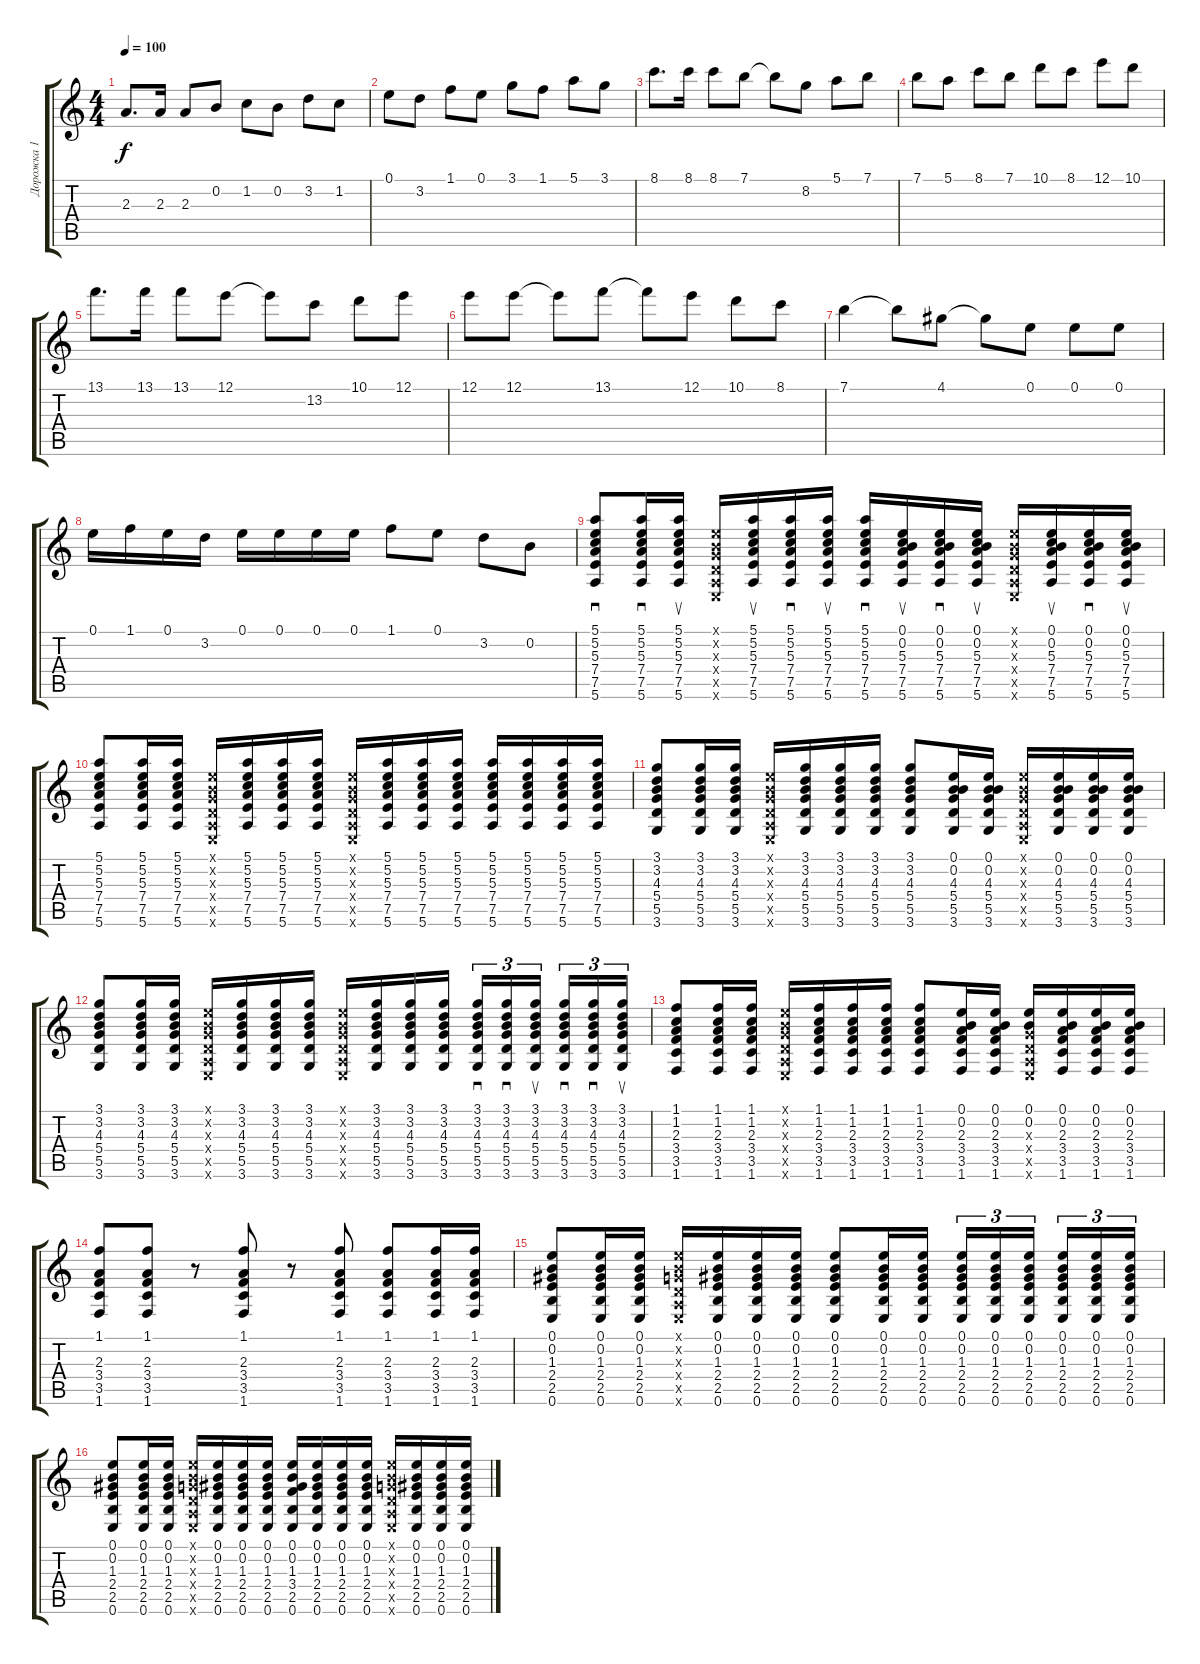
\track ("Дорожка 1" "Дорожка 1") {instrument acousticguitarnylon}
\staff {score tabs}
\tuning (E4 B3 G3 D3 A2 E2) {hide}
\ts (4 4)
\tempo 100
\clef g2
\ks c
2.3.8{d dy f} 2.3.16 2.3.8 0.2.8 1.2.8 0.2.8 3.2.8 1.2.8 |
0.1.8 3.2.8 1.1.8 0.1.8 3.1.8 1.1.8 5.1.8 3.1.8 |
8.1.8{d} 8.1.16 8.1.8 7.1.8 7.1{t}.8 8.2.8 5.1.8 7.1.8 |
7.1.8 5.1.8 8.1.8 7.1.8 10.1.8 8.1.8 12.1.8 10.1.8 |
13.1.8{d} 13.1.16 13.1.8 12.1.8 12.1{t}.8 13.2.8 10.1.8 12.1.8 |
12.1.8 12.1.8 12.1{t}.8 13.1.8 13.1{t}.8 12.1.8 10.1.8 8.1.8 |
7.1.4 7.1{t}.8 4.1.8 4.1{t}.8 0.1.8 0.1.8 0.1.8 |
0.1.16 1.1.16 0.1.16 3.2.16 0.1.16 0.1.16 0.1.16 0.1.16 1.1.8 0.1.8 3.2.8 0.2.8 |
(5.1 5.2 5.3 7.4 7.5 5.6).8{sd} (5.1 5.2 5.3 7.4 7.5 5.6).16{sd} (5.1 5.2 5.3 7.4 7.5 5.6).16{su} (0.1{x} 0.2{x} 0.3{x} 0.4{x} 0.5{x} 0.6{x}).16 (5.1 5.2 5.3 7.4 7.5 5.6).16{su} (5.1 5.2 5.3 7.4 7.5 5.6).16{sd} (5.1 5.2 5.3 7.4 7.5 5.6).16{su} (5.1 5.2 5.3 7.4 7.5 5.6).16{sd} (0.1 0.2 5.3 7.4 7.5 5.6).16{su} (0.1 0.2 5.3 7.4 7.5 5.6).16{sd} (0.1 0.2 5.3 7.4 7.5 5.6).16{su} (0.1{x} 0.2{x} 0.3{x} 0.4{x} 0.5{x} 0.6{x}).16 (0.1 0.2 5.3 7.4 7.5 5.6).16{su} (0.1 0.2 5.3 7.4 7.5 5.6).16{sd} (0.1 0.2 5.3 7.4 7.5 5.6).16{su} |
(5.1 5.2 5.3 7.4 7.5 5.6).8 (5.1 5.2 5.3 7.4 7.5 5.6).16 (5.1 5.2 5.3 7.4 7.5 5.6).16 (0.1{x} 0.2{x} 0.3{x} 0.4{x} 0.5{x} 0.6{x}).16 (5.1 5.2 5.3 7.4 7.5 5.6).16 (5.1 5.2 5.3 7.4 7.5 5.6).16 (5.1 5.2 5.3 7.4 7.5 5.6).16 (0.1{x} 0.2{x} 0.3{x} 0.4{x} 0.5{x} 0.6{x}).16 (5.1 5.2 5.3 7.4 7.5 5.6).16 (5.1 5.2 5.3 7.4 7.5 5.6).16 (5.1 5.2 5.3 7.4 7.5 5.6).16 (5.1 5.2 5.3 7.4 7.5 5.6).16 (5.1 5.2 5.3 7.4 7.5 5.6).16 (5.1 5.2 5.3 7.4 7.5 5.6).16 (5.1 5.2 5.3 7.4 7.5 5.6).16 |
(3.1 3.2 4.3 5.4 5.5 3.6).8 (3.1 3.2 4.3 5.4 5.5 3.6).16 (3.1 3.2 4.3 5.4 5.5 3.6).16 (0.1{x} 0.2{x} 0.3{x} 0.4{x} 0.5{x} 0.6{x}).16 (3.1 3.2 4.3 5.4 5.5 3.6).16 (3.1 3.2 4.3 5.4 5.5 3.6).16 (3.1 3.2 4.3 5.4 5.5 3.6).16 (3.1 3.2 4.3 5.4 5.5 3.6).8 (0.1 0.2 4.3 5.4 5.5 3.6).16 (0.1 0.2 4.3 5.4 5.5 3.6).16 (0.1{x} 0.2{x} 0.3{x} 0.4{x} 0.5{x} 0.6{x}).16 (0.1 0.2 4.3 5.4 5.5 3.6).16 (0.1 0.2 4.3 5.4 5.5 3.6).16 (0.1 0.2 4.3 5.4 5.5 3.6).16 |
(3.1 3.2 4.3 5.4 5.5 3.6).8 (3.1 3.2 4.3 5.4 5.5 3.6).16 (3.1 3.2 4.3 5.4 5.5 3.6).16 (0.1{x} 0.2{x} 0.3{x} 0.4{x} 0.5{x} 0.6{x}).16 (3.1 3.2 4.3 5.4 5.5 3.6).16 (3.1 3.2 4.3 5.4 5.5 3.6).16 (3.1 3.2 4.3 5.4 5.5 3.6).16 (0.1{x} 0.2{x} 0.3{x} 0.4{x} 0.5{x} 0.6{x}).16 (3.1 3.2 4.3 5.4 5.5 3.6).16 (3.1 3.2 4.3 5.4 5.5 3.6).16 (3.1 3.2 4.3 5.4 5.5 3.6).16 (3.1 3.2 4.3 5.4 5.5 3.6).16{sd tu (3 2)} (3.1 3.2 4.3 5.4 5.5 3.6).16{sd tu (3 2)} (3.1 3.2 4.3 5.4 5.5 3.6).16{su tu (3 2) beam splitsecondary} (3.1 3.2 4.3 5.4 5.5 3.6).16{sd tu (3 2)} (3.1 3.2 4.3 5.4 5.5 3.6).16{sd tu (3 2)} (3.1 3.2 4.3 5.4 5.5 3.6).16{su tu (3 2)} |
(1.1 1.2 2.3 3.4 3.5 1.6).8 (1.1 1.2 2.3 3.4 3.5 1.6).16 (1.1 1.2 2.3 3.4 3.5 1.6).16 (0.1{x} 0.2{x} 0.3{x} 0.4{x} 0.5{x} 0.6{x}).16 (1.1 1.2 2.3 3.4 3.5 1.6).16 (1.1 1.2 2.3 3.4 3.5 1.6).16 (1.1 1.2 2.3 3.4 3.5 1.6).16 (1.1 1.2 2.3 3.4 3.5 1.6).8 (0.1 0.2 2.3 3.4 3.5 1.6).16 (0.1 0.2 2.3 3.4 3.5 1.6).16 (0.1 0.2 0.3{x} 0.4{x} 0.5{x} 0.6{x}).16 (0.1 0.2 2.3 3.4 3.5 1.6).16 (0.1 0.2 2.3 3.4 3.5 1.6).16 (0.1 0.2 2.3 3.4 3.5 1.6).16 |
(1.1 2.3 3.4 3.5 1.6).8 (1.1 2.3 3.4 3.5 1.6).8 r.8 (1.1 2.3 3.4 3.5 1.6).8 r.8 (1.1 2.3 3.4 3.5 1.6).8 (1.1 2.3 3.4 3.5 1.6).8 (1.1 2.3 3.4 3.5 1.6).16 (1.1 2.3 3.4 3.5 1.6).16 |
(0.1 0.2 1.3 2.4 2.5 0.6).8 (0.1 0.2 1.3 2.4 2.5 0.6).16 (0.1 0.2 1.3 2.4 2.5 0.6).16 (0.1{x} 0.2{x} 0.3{x} 0.4{x} 0.5{x} 0.6{x}).16 (0.1 0.2 1.3 2.4 2.5 0.6).16 (0.1 0.2 1.3 2.4 2.5 0.6).16 (0.1 0.2 1.3 2.4 2.5 0.6).16 (0.1 0.2 1.3 2.4 2.5 0.6).8 (0.1 0.2 1.3 2.4 2.5 0.6).16 (0.1 0.2 1.3 2.4 2.5 0.6).16 (0.1 0.2 1.3 2.4 2.5 0.6).16{tu (3 2)} (0.1 0.2 1.3 2.4 2.5 0.6).16{tu (3 2)} (0.1 0.2 1.3 2.4 2.5 0.6).16{tu (3 2) beam splitsecondary} (0.1 0.2 1.3 2.4 2.5 0.6).16{tu (3 2)} (0.1 0.2 1.3 2.4 2.5 0.6).16{tu (3 2)} (0.1 0.2 1.3 2.4 2.5 0.6).16{tu (3 2)} |
(0.1 0.2 1.3 2.4 2.5 0.6).8 (0.1 0.2 1.3 2.4 2.5 0.6).16 (0.1 0.2 1.3 2.4 2.5 0.6).16 (0.1{x} 0.2{x} 0.3{x} 0.4{x} 0.5{x} 0.6{x}).16 (0.1 0.2 1.3 2.4 2.5 0.6).16 (0.1 0.2 1.3 2.4 2.5 0.6).16 (0.1 0.2 1.3 2.4 2.5 0.6).16 (0.1 0.2 1.3 3.4 2.5 0.6).16 (0.1 0.2 1.3 2.4 2.5 0.6).16 (0.1 0.2 1.3 2.4 2.5 0.6).16 (0.1 0.2 1.3 2.4 2.5 0.6).16 (0.1{x} 0.2{x} 0.3{x} 0.4{x} 0.5{x} 0.6{x}).16 (0.1 0.2 1.3 2.4 2.5 0.6).16 (0.1 0.2 1.3 2.4 2.5 0.6).16 (0.1 0.2 1.3 2.4 2.5 0.6).16
